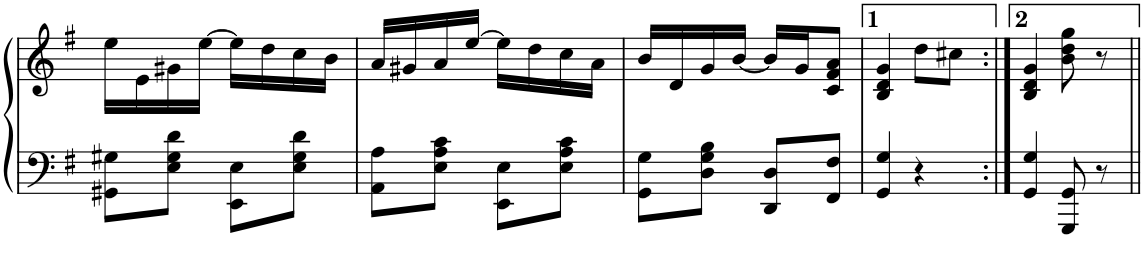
**kern	**kern
*part1	*part1
*staff2	*staff1
*I"Piano	*
*I'Pno.	*
!!LO:PB:g=z
*clefF4	*clefG2
*k[f#]	*k[f#]
*M2/4	*M2/4
=17	=17
8GG#X\ 8G#X\L	16ee\LL
.	16e\
8E\ 8G#\ 8d\J	16g#X\
.	[16ee\JJ
8EE\ 8E\L	16ee\LL]
.	16dd\
8E\ 8G#\ 8d\J	16cc\
.	16b\JJ
=18	=18
8AA\ 8A\L	16a/LL
.	16g#X/
8E\ 8A\ 8c\J	16a/
.	[16ee/JJ
8EE\ 8E\L	16ee\LL]
.	16dd\
8E\ 8A\ 8c\J	16cc\
.	16a\JJ
=19	=19
8GG\ 8G\L	16b/LL
.	16d/
8D\ 8G\ 8B\J	16g/
.	[16b/JJ
8DD/ 8D/L	16b/LL]
.	16g/J
8FF#/ 8F#/J	8c/ 8f#/ 8a/J
=20	=20
4GG/ 4G/	4B/ 4d/ 4g/
4r	8dd\L
.	8cc#X\J
=21:|!	=21:|!
4GG/ 4G/	4B/ 4d/ 4g/
8GGG/ 8GG/	8b\ 8dd\ 8gg\
8r	8r
=||	=||
*-	*-
